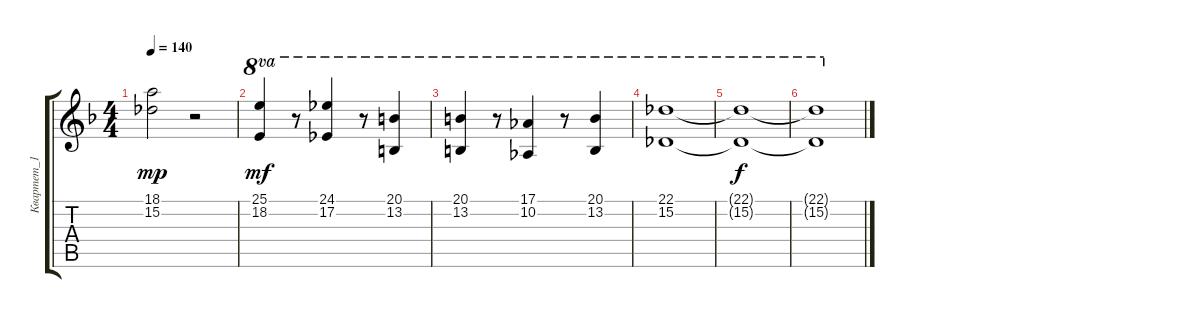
\track ("Квартет_1" "Квартет_1") {instrument stringensemble2}
\staff {score tabs}
\tuning (Eb4 Bb3 Gb3 Db3 Ab2 Db2) {hide}
\ts (4 4)
\tempo 140
\clef g2
\ks dminor
(18.1{t} 15.2{t}).2{dy mp} r.2 |
(25.1 18.2).4{ot 8va dy mf} r.8{ot 8va} (24.1 17.2).4{ot 8va} r.8{ot 8va} (20.1 13.2).4{ot 8va} |
(20.1 13.2).4{ot 8va} r.8{ot 8va} (17.1 10.2).4{ot 8va} r.8{ot 8va} (20.1 13.2).4{ot 8va} |
(22.1 15.2).1{ot 8va} |
(22.1{t} 15.2{t}).1{ot 8va dy f volume 0} |
(22.1{t} 15.2{t}).1{ot 8va}
